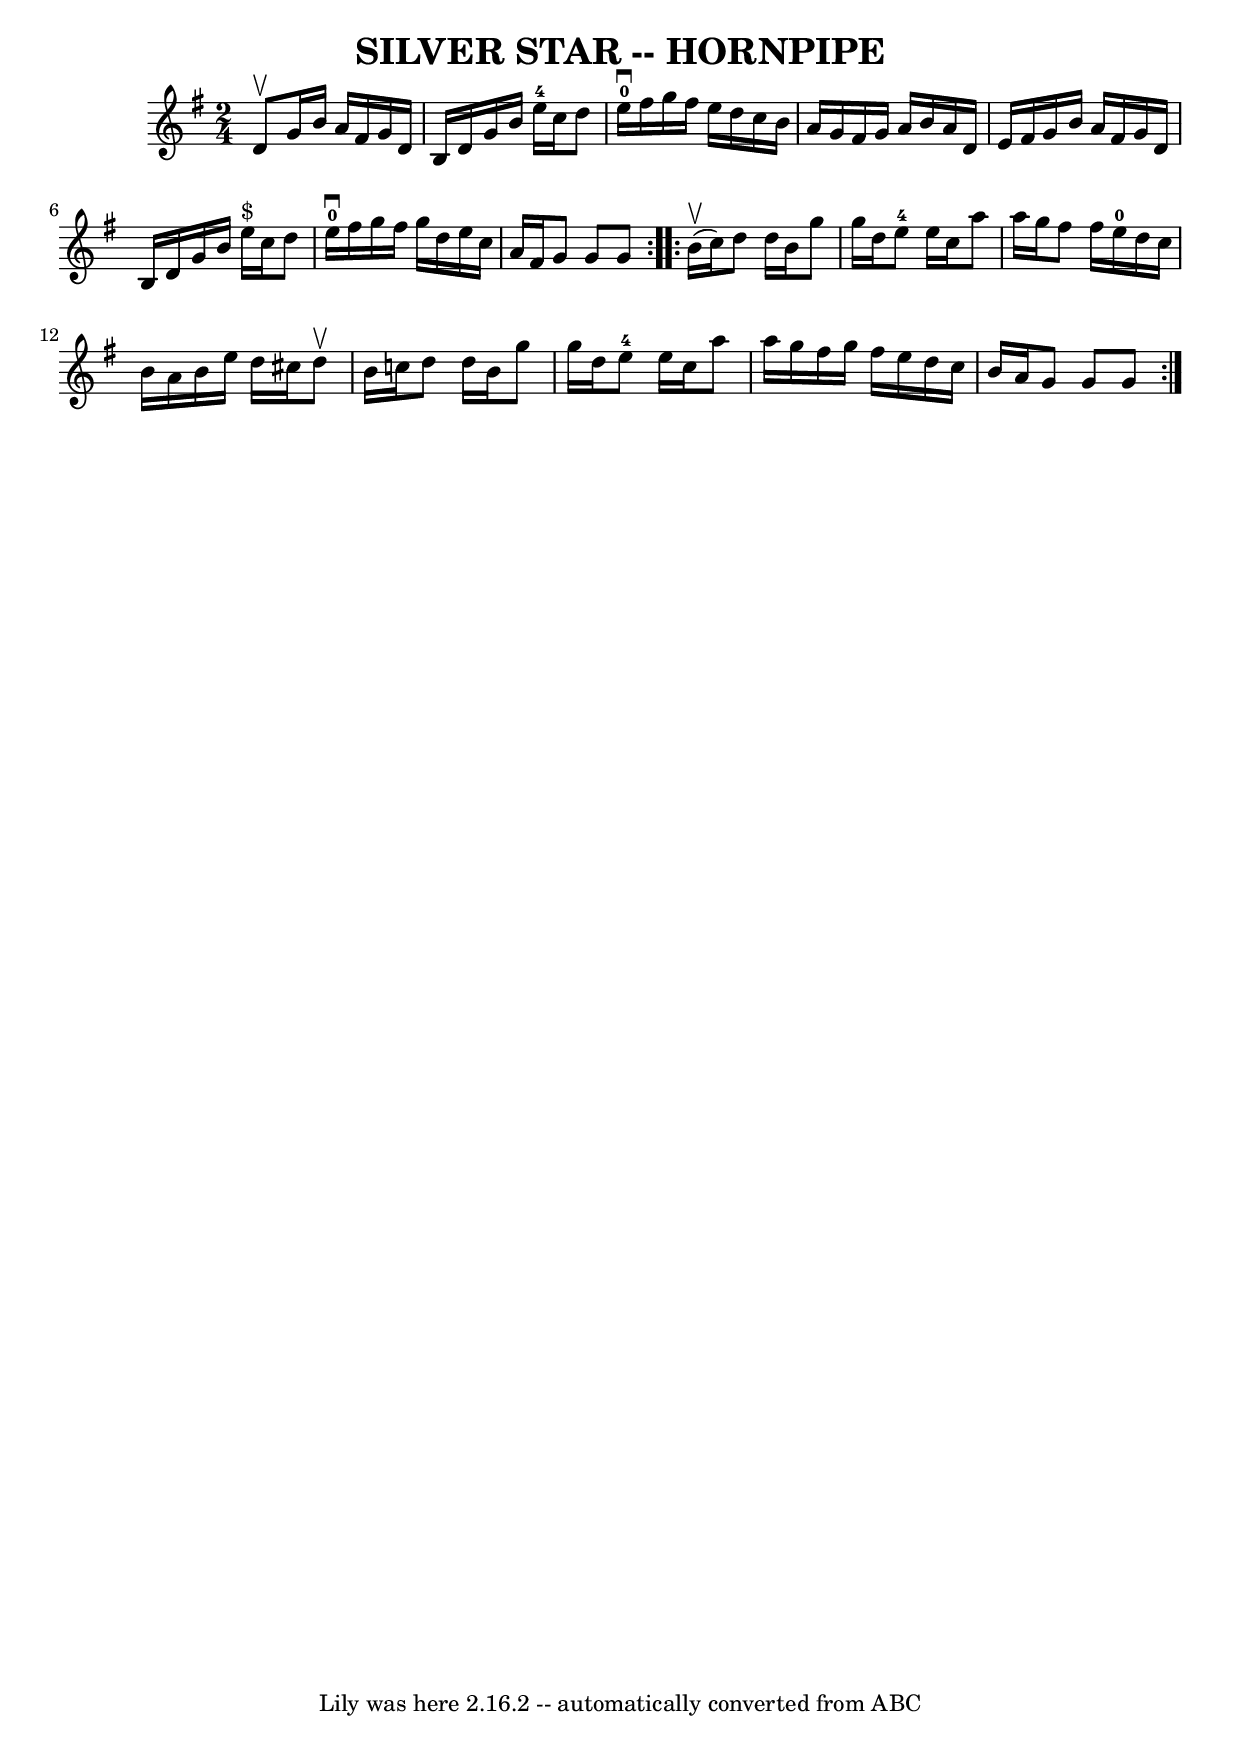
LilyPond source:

\version "2.16.2"
\include "Mammoth.ily"
\header {
  %% book = "Ryan's Mammoth Collection of Fiddle Tunes"
  crossRefNumber = "1"
  footnotes = ""
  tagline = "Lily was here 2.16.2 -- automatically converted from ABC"
  title = "SILVER STAR -- HORNPIPE"

}
voicedefault =  {



  \repeat volta 2 {

    \time 2/4 
    \key g \major     d'8^\upbow        |
    g'16 b'16 a'16         fis'16 g'16 d'16 b16 d'16     |
    g'16 b'16 e''16-4       c''16 d''8 e''16-0^\downbow fis''16     |
    g''16 fis''16       e''16 d''16 c''16 b'16 a'16 g'16     |
    fis'16 g'16       a'16 b'16 a'16 d'16 e'16 fis'16    |  |
         g'16 b'16 a'16 fis'16 g'16 d'16 b16 d'16     |
         g'16 b'16 e''16^"$" c''16 d''8 e''16-0^\downbow fis''16      |
    g''16 fis''16 g''16 d''16 e''16 c''16 a'16         fis'16     |
    g'8 g'8 g'8    
  }     
  \repeat volta 2 {     b'16 (^\upbow c''16)        |
    d''8 d''16 b'16 g''8 g''16         d''16     |
    e''8-4 e''16 c''16 a''8 a''16 g''16     |
    fis''8 fis''16 e''16-0 d''16 c''16 b'16 a'16     |
    b'16 e''16 d''16 cis''16 d''8^\upbow b'16 c''!16    | |
    d''8 d''16 b'16 g''8 g''16 d''16     |
    e''8-4 e''16 c''16 a''8 a''16 g''16    |
         fis''16 g''16 fis''16 e''16 d''16 c''16 b'16 a'16      |
    g'8 g'8 g'8    
  }   

}

\score{
  <<

    \context Staff="default"
    {
      \voicedefault 
      
    }

  >>
  \layout {
    
  }
  \midi {
  }

}
